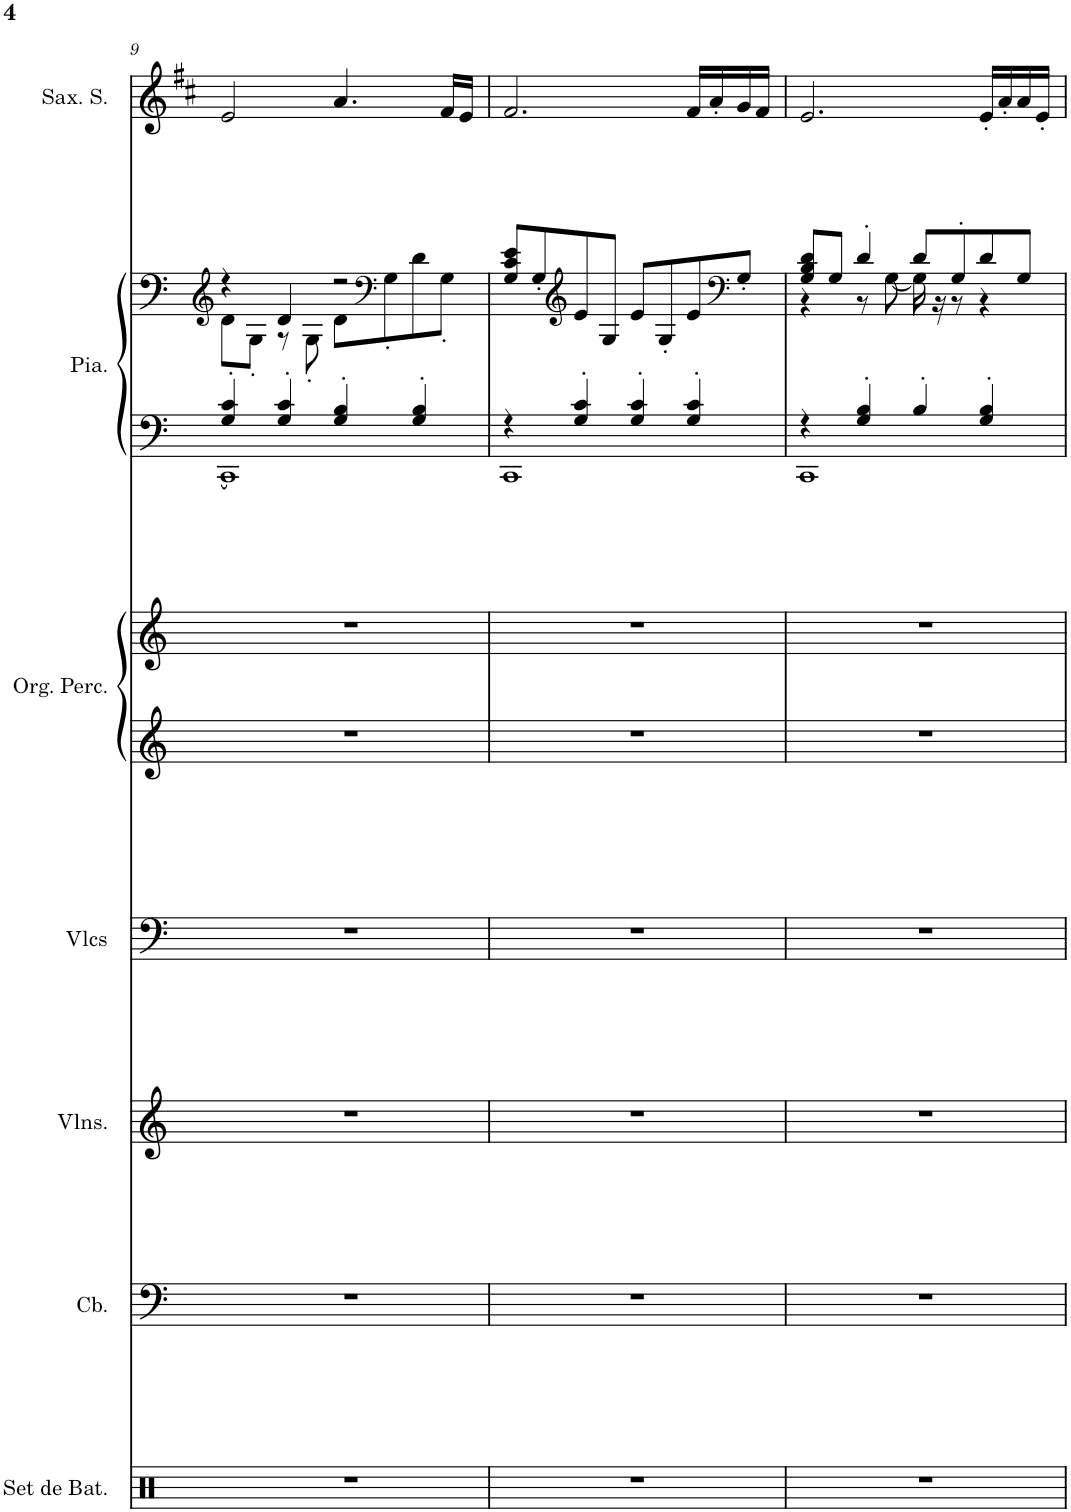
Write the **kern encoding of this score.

**kern	**kern	**kern	**kern	**kern	**kern	**kern	**kern	**kern
*part7	*part6	*part5	*part4	*part3	*part3	*part2	*part2	*part1
*staff9	*staff8	*staff7	*staff6	*staff5	*staff4	*staff3	*staff2	*staff1
*I"Grand set de batterie, DRUMS	*I"Contrebasse, BASS	*I"Violons (section), STRINGS 1	*I"Violoncelles (section), STRINGS 2	*I"Orgue percussif, ORGAN	*	*I"Piano, PIANO	*	*I"Saxophone Soprano
*I'Set de Bat.	*I'Cb.	*I'Vlns.	*I'Vlcs	*I'Org. Perc.	*	*I'Pia.	*	*I'Sax. S.
!!LO:PB:g=z
*clefX	*clefF4	*clefG2	*clefF4	*clefG2	*clefG2	*clefF4	*clefG2	*clefG2
*	*Trd7c12	*	*	*	*	*	*	*Trd1c2
*k[]	*k[]	*k[]	*k[]	*k[]	*k[]	*k[]	*k[]	*k[f#c#]
*M4/4	*M4/4	*M4/4	*M4/4	*M4/4	*M4/4	*M4/4	*M4/4	*M4/4
=9	=9	=9	=9	=9	=9	=9	=9	=9
*	*	*	*	*	*	*^	*^	*
1r	1r	1r	1r	1r	1r	4G/' 4c/'	1CC]	4r	8d\L	2e/
.	.	.	.	.	.	.	.	.	8G'\J	.
.	.	.	.	.	.	4G/' 4c/'	.	4d/	8r	.
.	.	.	.	.	.	.	.	.	8G'\	.
.	.	.	.	.	.	4G/' 4B/'	.	2r	8d\L	4.a/
*	*	*	*	*	*	*	*	*clefF4	*	*
.	.	.	.	.	.	.	.	.	8G'\	.
.	.	.	.	.	.	4G/' 4B/'	.	.	8d\	.
.	.	.	.	.	.	.	.	.	8G'\J	16f#/LL
.	.	.	.	.	.	.	.	.	.	16e/JJ
*	*	*	*	*	*	*	*	*v	*v	*
=10	=10	=10	=10	=10	=10	=10	=10	=10	=10
1r	1r	1r	1r	1r	1r	4r	1CC	8G/ 8c/ 8e/L	2.f#/
.	.	.	.	.	.	.	.	8G'/	.
*	*	*	*	*	*	*	*	*clefG2	*
.	.	.	.	.	.	4G/' 4c/'	.	8e/	.
.	.	.	.	.	.	.	.	8G/J	.
.	.	.	.	.	.	4G/' 4c/'	.	8e/L	.
.	.	.	.	.	.	.	.	8G'/	.
.	.	.	.	.	.	4G/' 4c/'	.	8e/	16f#/LL
.	.	.	.	.	.	.	.	.	16a'/
*	*	*	*	*	*	*	*	*clefF4	*
.	.	.	.	.	.	.	.	8G'/J	16g/
.	.	.	.	.	.	.	.	.	16f#/JJ
=11	=11	=11	=11	=11	=11	=11	=11	=11	=11
*	*	*	*	*	*	*	*	*^	*
1r	1r	1r	1r	1r	1r	4r	1CC	8G/ 8B/ 8d/L	4r	2.e/
.	.	.	.	.	.	.	.	8G/J	.	.
.	.	.	.	.	.	4G/' 4B/'	.	4d'/	8r	.
.	.	.	.	.	.	.	.	.	[8G\	.
.	.	.	.	.	.	4B'/	.	8d/L	16G\]	.
.	.	.	.	.	.	.	.	.	16r	.
.	.	.	.	.	.	.	.	8G'/	8r	.
.	.	.	.	.	.	4G/' 4B/'	.	8d/	4r	16e'/LL
.	.	.	.	.	.	.	.	.	.	16a'/
.	.	.	.	.	.	.	.	8G/J	.	16a/
.	.	.	.	.	.	.	.	.	.	16e'/JJ
*	*	*	*	*	*	*v	*v	*	*	*
*	*	*	*	*	*	*	*v	*v	*
=	=	=	=	=	=	=	=	=
*-	*-	*-	*-	*-	*-	*-	*-	*-
